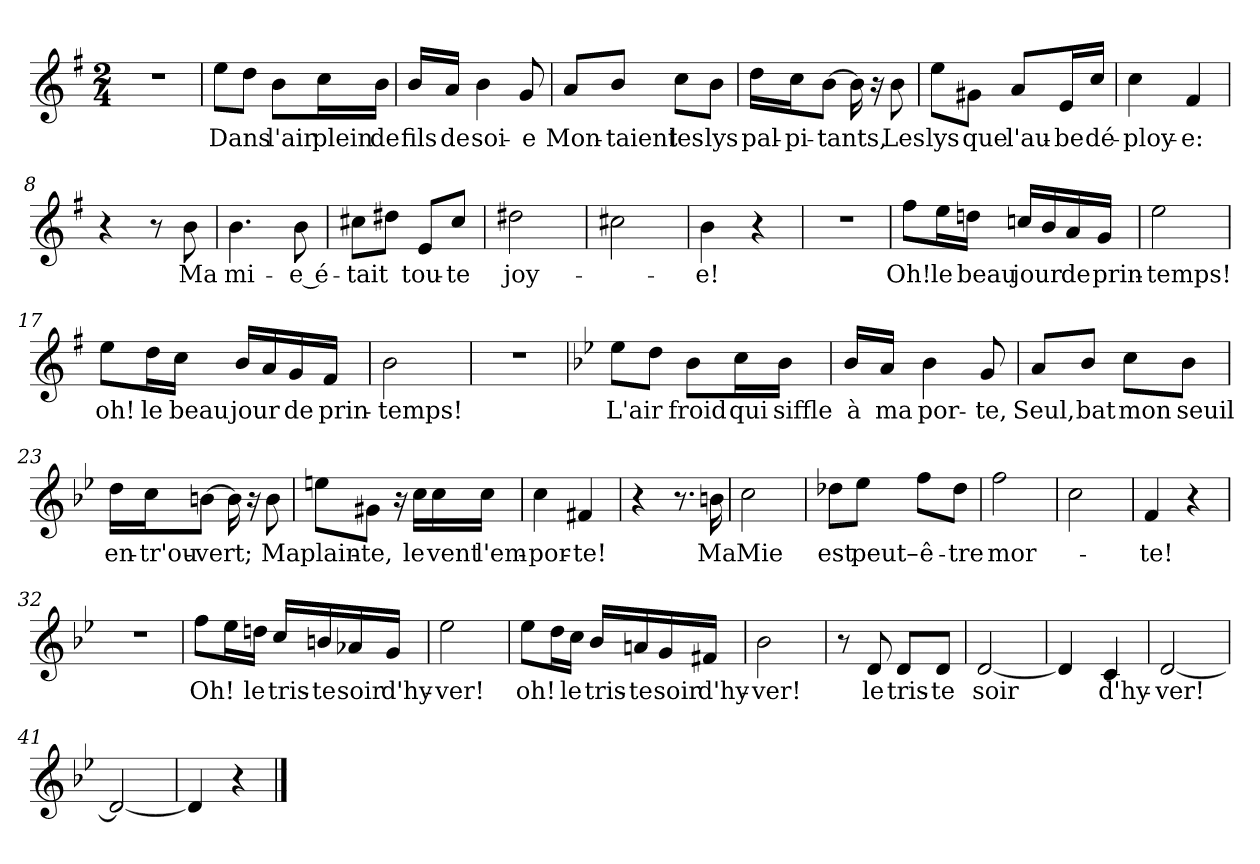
**kern	**text
*part1	*part1
*staff1	*staff1
*clefG2	*
*k[f#]	*
*M2/4	*
=1	=1
2r	.
=2	=2
!	!LO:LY:b
8ee\L	Dans
8dd\J	.
!	!LO:LY:b
8b\L	l'air
!	!LO:LY:b
16cc\L	plein
!	!LO:LY:b
16b\JJ	de
=3	=3
!	!LO:LY:b
16b/LL	fils
!	!LO:LY:b
16a/JJ	de
!	!LO:LY:b
4b\	soi-
!	!LO:LY:b
8g/	-e
=4	=4
!	!LO:LY:b
8a/L	Mon-
!	!LO:LY:b
8b/J	-taient
!	!LO:LY:b
8cc\L	les
!	!LO:LY:b
8b\J	lys
=5	=5
!	!LO:LY:b
16dd\LL	pal-
!	!LO:LY:b
16cc\J	-pi-
!	!LO:LY:b
[8b\J	-tants,
16b\]	.
16r	.
!	!LO:LY:b
8b\	Les
=6	=6
!	!LO:LY:b
8ee\L	lys
!	!LO:LY:b
8g#X\J	que
!	!LO:LY:b
8a/L	l'au-
!	!LO:LY:b
16e/L	-be
!	!LO:LY:b
16cc/JJ	dé-
=7	=7
!	!LO:LY:b
4cc\	-ploy-
!	!LO:LY:b
4f#/	-e:
=8	=8
4r	.
8r	.
!	!LO:LY:b
8b\	Ma
!!LO:LB:g=z
=9	=9
!	!LO:LY:b
4.b\	mi-
!	!LO:LY:b
8b\	-e é-
=10	=10
!	!LO:LY:b
8cc#X\L	-tait
8dd#X\J	.
!	!LO:LY:b
8e/L	tou-
!	!LO:LY:b
8cc#/J	-te
=11	=11
!	!LO:LY:b
2dd#X\	joy-
=12	=12
2cc#X\	.
=13	=13
!	!LO:LY:b
4b\	-e!
4r	.
=14	=14
2r	.
=15	=15
!	!LO:LY:b
8ff#\L	Oh!
!	!LO:LY:b
16ee\L	le
!	!LO:LY:b
16ddn\JJ	beau
!	!LO:LY:b
16ccn/LL	jour
16b/	.
!	!LO:LY:b
16a/	de
!	!LO:LY:b
16g/JJ	prin-
=16	=16
!	!LO:LY:b
2ee\	-temps!
=17	=17
!	!LO:LY:b
8ee\L	oh!
!	!LO:LY:b
16dd\L	le
!	!LO:LY:b
16cc\JJ	beau
!	!LO:LY:b
16b/LL	jour
16a/	.
!	!LO:LY:b
16g/	de
!	!LO:LY:b
16f#/JJ	prin-
=18	=18
!	!LO:LY:b
2b\	-temps!
!!LO:LB:g=z
=19	=19
2r	.
=20	=20
*k[b-e-]	*
!	!LO:LY:b
8ee-\L	L'air
8dd\J	.
!	!LO:LY:b
8b-\L	froid
!	!LO:LY:b
16cc\L	qui
!	!LO:LY:b
16b-\JJ	siffle
=21	=21
!	!LO:LY:b
16b-/LL	à
!	!LO:LY:b
16a/JJ	ma
!	!LO:LY:b
4b-\	por-
!	!LO:LY:b
8g/	-te,
=22	=22
!	!LO:LY:b
8a/L	Seul,
!	!LO:LY:b
8b-/J	bat
!	!LO:LY:b
8cc\L	mon
!	!LO:LY:b
8b-\J	seuil
=23	=23
!	!LO:LY:b
16dd\LL	en-
!	!LO:LY:b
16cc\J	-tr'ou-
!	!LO:LY:b
[8bn\J	-vert;
16b\]	.
16r	.
!	!LO:LY:b
8b\	Ma
=24	=24
!	!LO:LY:b
8een\L	plain-
!	!LO:LY:b
8g#X\J	-te,
16r	.
!	!LO:LY:b
16cc\LL	le
!	!LO:LY:b
16cc\	vent
!	!LO:LY:b
16cc\JJ	l'em-
=25	=25
!	!LO:LY:b
4cc\	-por-
!	!LO:LY:b
4f#X/	-te!
!!LO:LB:g=z
=26	=26
4r	.
8.r	.
!	!LO:LY:b
16bn\	Ma
=27	=27
!	!LO:LY:b
2cc\	Mie
=28	=28
!	!LO:LY:b
8dd-X\L	est
!	!LO:LY:b
8ee-\J	peut–
!	!LO:LY:b
8ff\L	ê-
!	!LO:LY:b
8dd-\J	-tre
=29	=29
!	!LO:LY:b
2ff\	mor-
=30	=30
2cc\	.
=31	=31
!	!LO:LY:b
4f/	-te!
4r	.
=32	=32
2r	.
=33	=33
!	!LO:LY:b
8ff\L	Oh!
16ee-\L	.
!	!LO:LY:b
16ddn\JJ	le
!	!LO:LY:b
16cc/LL	tris-
!	!LO:LY:b
16bn/	-te
!	!LO:LY:b
16a-X/	soir
!	!LO:LY:b
16g/JJ	d'hy-
=34	=34
!	!LO:LY:b
2ee-\	-ver!
=35	=35
!	!LO:LY:b
8ee-\L	oh!
16dd\L	.
!	!LO:LY:b
16cc\JJ	le
!	!LO:LY:b
16b-/LL	tris-
!	!LO:LY:b
16an/	-te
!	!LO:LY:b
16g/	soir
!	!LO:LY:b
16f#X/JJ	d'hy-
!!LO:LB:g=z
=36	=36
!	!LO:LY:b
2b-\	-ver!
=37	=37
8r	.
!	!LO:LY:b
8d/	le
!	!LO:LY:b
8d/L	tris-
!	!LO:LY:b
8d/J	-te
=38	=38
!	!LO:LY:b
[2d/	soir
=39	=39
4d/]	.
!	!LO:LY:b
4c/	d'hy-
=40	=40
!	!LO:LY:b
[2d/	-ver!
=41	=41
2d/_	.
=42	=42
4d/]	.
4r	.
==	==
*-	*-
